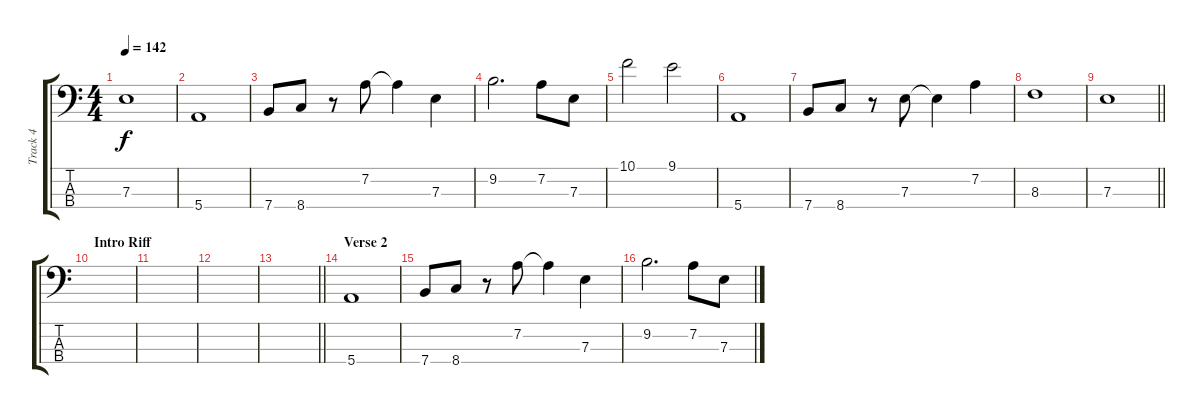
\track ("Track 4" "Track 4") {instrument electricbassfinger}
\staff {score tabs}
\tuning (G2 D2 A1 E1) {hide}
\ts (4 4)
\tempo 142
\clef f4
\ks c
7.3.1{dy f} |
5.4.1 |
7.4.8 8.4.8 r.8 7.2.8 7.2{t}.4 7.3.4 |
9.2.2{d} 7.2.8 7.3.8 |
10.1.2 9.1.2 |
5.4.1 |
7.4.8 8.4.8 r.8 7.3.8 7.3{t}.4 7.2.4 |
8.3.1 |
\barLineRight lightlight
7.3.1 |
\section ("" "Intro Riff")
|
|
|
\barLineRight lightlight
|
\section ("" "Verse 2")
5.4.1 |
7.4.8 8.4.8 r.8 7.2.8 7.2{t}.4 7.3.4 |
9.2.2{d} 7.2.8 7.3.8
